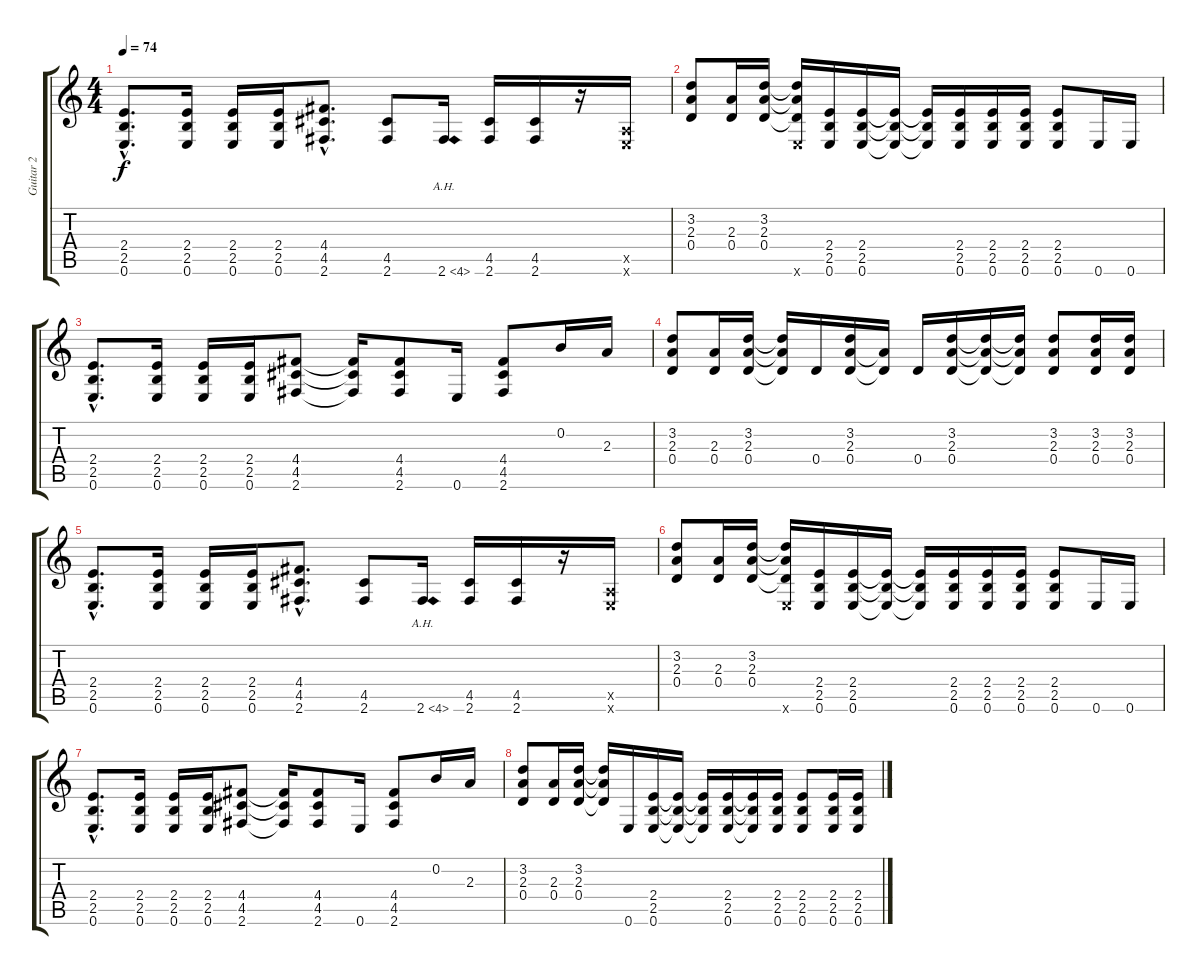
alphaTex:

\track ("Guitar 2" "Guitar 2") {instrument acousticguitarsteel}
\staff {score tabs}
\tuning (E4 B3 G3 D3 A2 E2) {hide}
\ts (4 4)
\tempo 74
\clef g2
\ks c
(2.4{hac} 2.5{hac} 0.6{hac}).8{d dy f} (2.4 2.5 0.6).16 (2.4 2.5 0.6).16 (2.4 2.5 0.6).16 (4.4{hac} 4.5{hac} 2.6{hac}).8{d} (4.5 2.6).8 2.6{ah 2}.16 (4.5 2.6).16 (4.5 2.6).16 r.16 (0.5{x} 0.6{x}).16 |
(3.2 2.3 0.4).8 (2.3 0.4).16 (3.2 2.3 0.4).16 (3.2{t} 2.3{t} 0.4{t} 0.6{x}).16 (2.4 2.5 0.6).16 (2.4 2.5 0.6).16 (2.4{t} 2.5{t} 0.6{t}).16 (2.4{t} 2.5{t} 0.6{t}).16 (2.4 2.5 0.6).16 (2.4 2.5 0.6).16 (2.4 2.5 0.6).16 (2.4 2.5 0.6).8 0.6.16 0.6.16 |
(2.4{hac} 2.5{hac} 0.6{hac}).8{d} (2.4 2.5 0.6).16 (2.4 2.5 0.6).16 (2.4 2.5 0.6).16 (4.4 4.5 2.6).8 (4.4{t} 4.5{t} 2.6{t}).16 (4.4 4.5 2.6).8 0.6.16 (4.4 4.5 2.6).8 0.2.16 2.3.16 |
(3.2 2.3 0.4).8 (2.3 0.4).16 (3.2 2.3 0.4).16 (3.2{t} 2.3{t} 0.4{t}).16 0.4.16 (3.2 2.3 0.4).16 (2.3{t} 0.4{t}).16 0.4.16 (3.2 2.3 0.4).16 (3.2{t} 2.3{t} 0.4{t}).16 (3.2{t} 2.3{t} 0.4{t}).16 (3.2 2.3 0.4).8 (3.2 2.3 0.4).16 (3.2 2.3 0.4).16 |
(2.4{hac} 2.5{hac} 0.6{hac}).8{d} (2.4 2.5 0.6).16 (2.4 2.5 0.6).16 (2.4 2.5 0.6).16 (4.4{hac} 4.5{hac} 2.6{hac}).8{d} (4.5 2.6).8 2.6{ah 2}.16 (4.5 2.6).16 (4.5 2.6).16 r.16 (0.5{x} 0.6{x}).16 |
(3.2 2.3 0.4).8 (2.3 0.4).16 (3.2 2.3 0.4).16 (3.2{t} 2.3{t} 0.4{t} 0.6{x}).16 (2.4 2.5 0.6).16 (2.4 2.5 0.6).16 (2.4{t} 2.5{t} 0.6{t}).16 (2.4{t} 2.5{t} 0.6{t}).16 (2.4 2.5 0.6).16 (2.4 2.5 0.6).16 (2.4 2.5 0.6).16 (2.4 2.5 0.6).8 0.6.16 0.6.16 |
(2.4{hac} 2.5{hac} 0.6{hac}).8{d} (2.4 2.5 0.6).16 (2.4 2.5 0.6).16 (2.4 2.5 0.6).16 (4.4 4.5 2.6).8 (4.4{t} 4.5{t} 2.6{t}).16 (4.4 4.5 2.6).8 0.6.16 (4.4 4.5 2.6).8 0.2.16 2.3.16 |
(3.2 2.3 0.4).8 (2.3 0.4).16 (3.2 2.3 0.4).16 (3.2{t} 2.3{t} 0.4{t}).16 0.6.16 (2.4 2.5 0.6).16 (2.4{t} 2.5{t} 0.6{t}).16 (2.4{t} 2.5{t} 0.6{t}).16 (2.4 2.5 0.6).16 (2.4{t} 2.5{t} 0.6{t}).16 (2.4 2.5 0.6).16 (2.4 2.5 0.6).8 (2.4 2.5 0.6).16 (2.4 2.5 0.6).16
